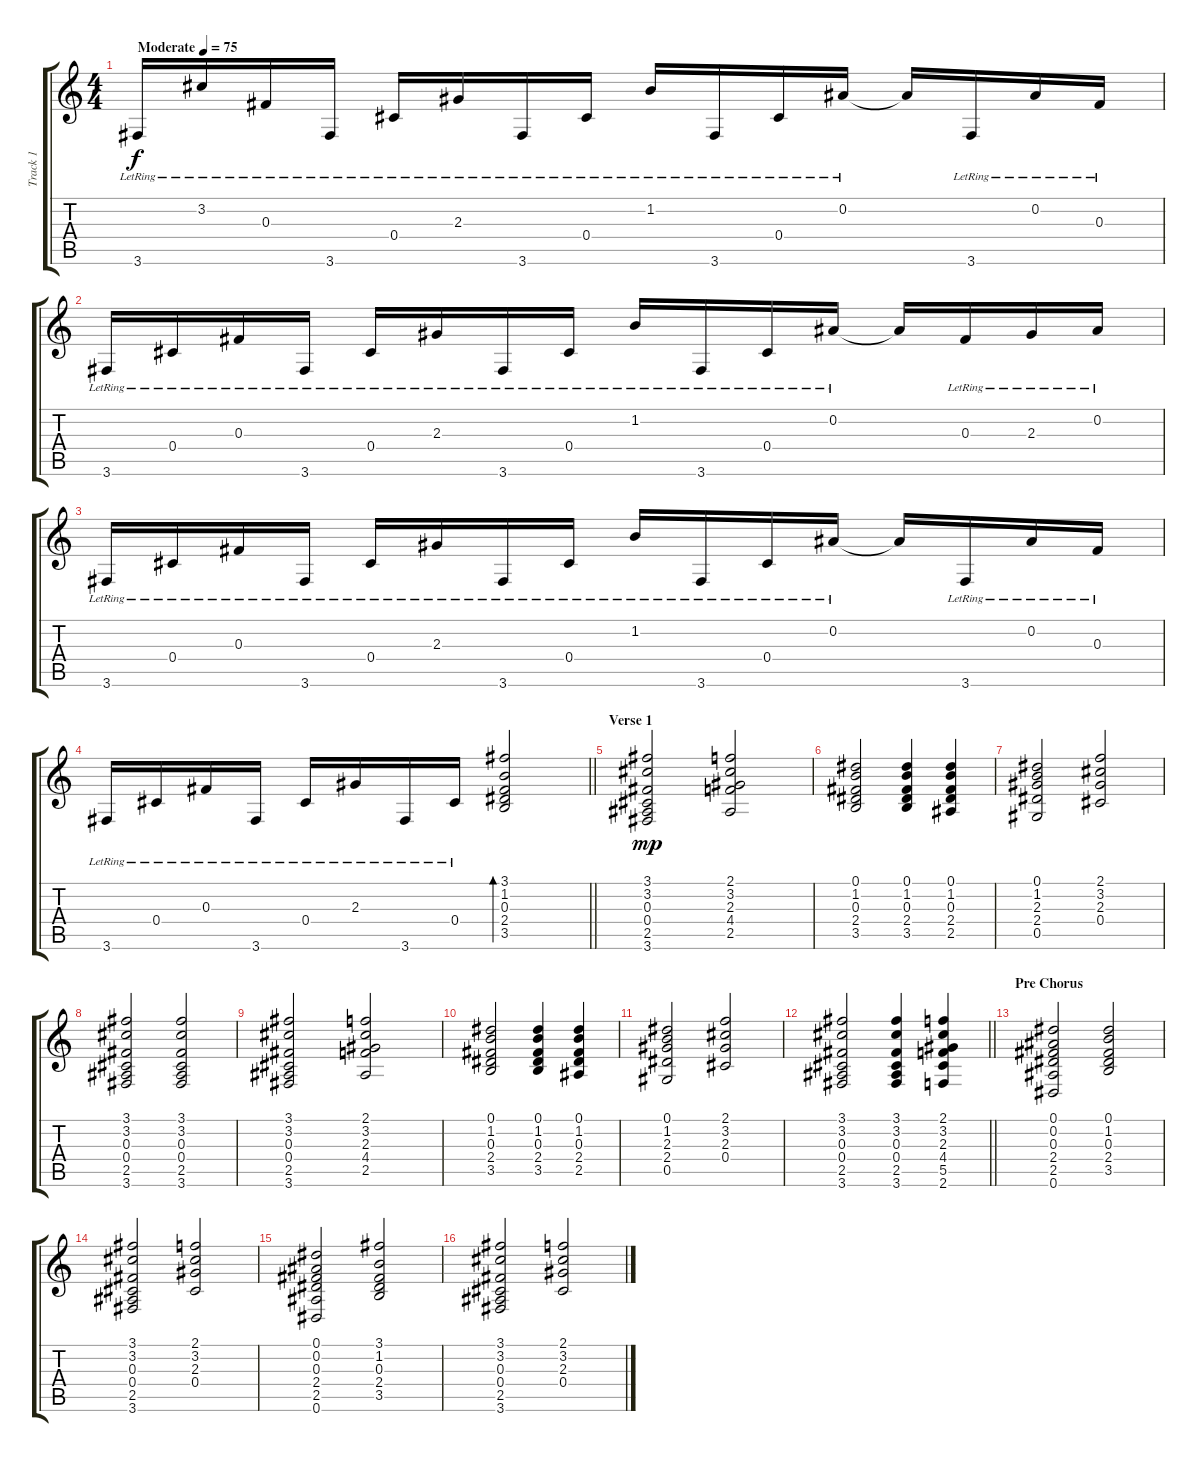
\track ("Track 1" "Track 1") {instrument electricguitarclean}
\staff {score tabs}
\tuning (Eb4 Bb3 Gb3 Db3 Ab2 Eb2) {hide}
\ts (4 4)
\tempo (75 "Moderate")
\clef g2
\ks c
3.6{lr}.16{dy f instrument electricguitarclean} 3.2{lr}.16 0.3{lr}.16 3.6{lr}.16 0.4{lr}.16 2.3{lr}.16 3.6{lr}.16 0.4{lr}.16 1.2{lr}.16 3.6{lr}.16 0.4{lr}.16 0.2{lr}.16 0.2{t}.16 3.6{lr}.16 0.2{lr}.16 0.3{lr}.16 |
3.6{lr}.16 0.4{lr}.16 0.3{lr}.16 3.6{lr}.16 0.4{lr}.16 2.3{lr}.16 3.6{lr}.16 0.4{lr}.16 1.2{lr}.16 3.6{lr}.16 0.4{lr}.16 0.2{lr}.16 0.2{t}.16 0.3{lr}.16 2.3{lr}.16 0.2{lr}.16 |
3.6{lr}.16 0.4{lr}.16 0.3{lr}.16 3.6{lr}.16 0.4{lr}.16 2.3{lr}.16 3.6{lr}.16 0.4{lr}.16 1.2{lr}.16 3.6{lr}.16 0.4{lr}.16 0.2{lr}.16 0.2{t}.16 3.6{lr}.16 0.2{lr}.16 0.3{lr}.16 |
\barLineRight lightlight
3.6{lr}.16 0.4{lr}.16 0.3{lr}.16 3.6{lr}.16 0.4{lr}.16 2.3{lr}.16 3.6{lr}.16 0.4{lr}.16 (3.1 1.2 0.3 2.4 3.5).2{bd 60} |
\section ("" "Verse 1")
(3.1 3.2 0.3 0.4 2.5 3.6).2{dy mp} (2.1 3.2 2.3 4.4 2.5).2 |
(0.1 1.2 0.3 2.4 3.5).2 (0.1 1.2 0.3 2.4 3.5).4 (0.1 1.2 0.3 2.4 2.5).4 |
(0.1 1.2 2.3 2.4 0.5).2 (2.1 3.2 2.3 0.4).2 |
(3.1 3.2 0.3 0.4 2.5 3.6).2 (3.1 3.2 0.3 0.4 2.5 3.6).2 |
(3.1 3.2 0.3 0.4 2.5 3.6).2 (2.1 3.2 2.3 4.4 2.5).2 |
(0.1 1.2 0.3 2.4 3.5).2 (0.1 1.2 0.3 2.4 3.5).4 (0.1 1.2 0.3 2.4 2.5).4 |
(0.1 1.2 2.3 2.4 0.5).2 (2.1 3.2 2.3 0.4).2 |
\barLineRight lightlight
(3.1 3.2 0.3 0.4 2.5 3.6).2 (3.1 3.2 0.3 0.4 2.5 3.6).4 (2.1 3.2 2.3 4.4 5.5 2.6).4 |
\section ("" "Pre Chorus")
(0.1 0.2 0.3 2.4 2.5 0.6).2 (0.1 1.2 0.3 2.4 3.5).2 |
(3.1 3.2 0.3 0.4 2.5 3.6).2 (2.1 3.2 2.3 0.4).2 |
(0.1 0.2 0.3 2.4 2.5 0.6).2 (3.1 1.2 0.3 2.4 3.5).2 |
(3.1 3.2 0.3 0.4 2.5 3.6).2 (2.1 3.2 2.3 0.4).2
